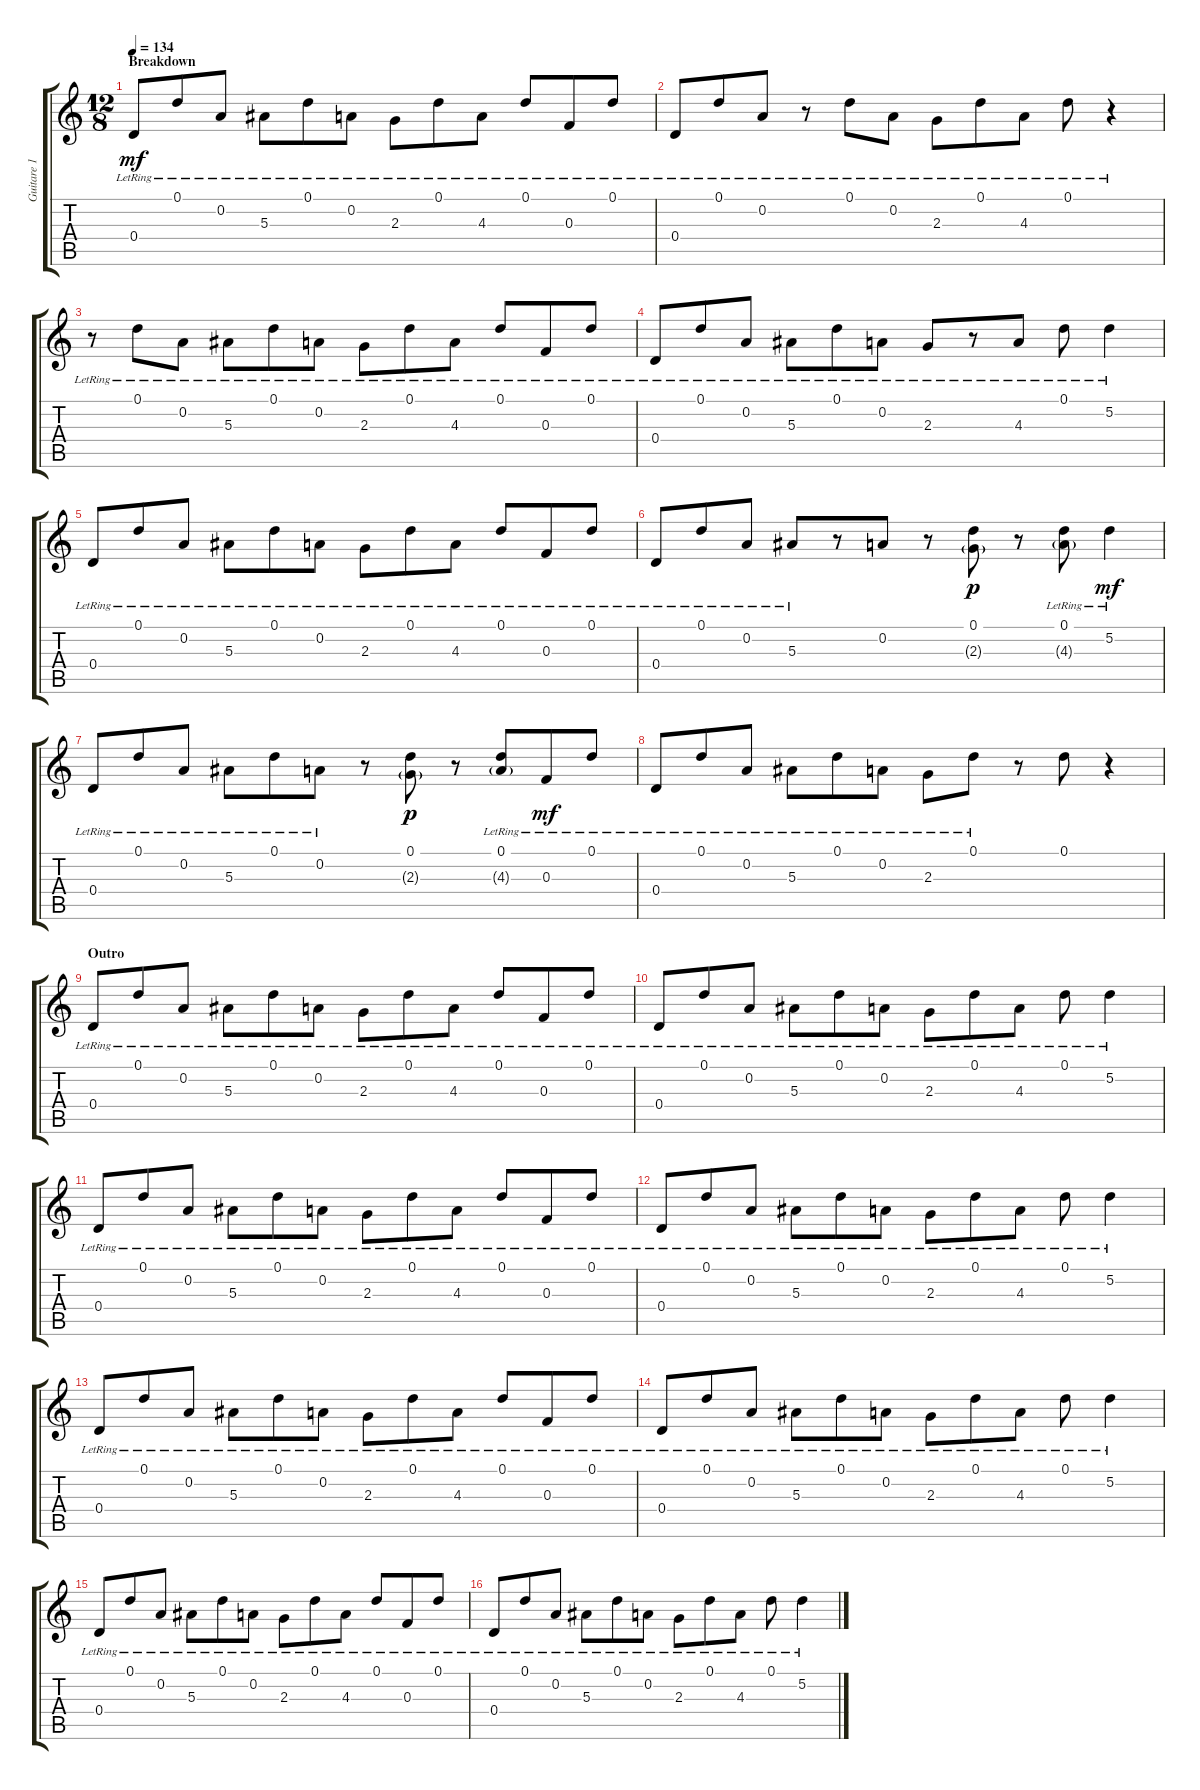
\track ("Guitare 1" "Guitare 1") {instrument acousticguitarsteel}
\staff {score tabs}
\tuning (D4 A3 F3 D3 A2 D2) {hide}
\ts (12 8)
\section ("" "Breakdown")
\tempo 134
\clef g2
\ks c
0.4{lr}.8{dy mf} 0.1{lr}.8 0.2{lr}.8 5.3{lr}.8 0.1{lr}.8 0.2{lr}.8 2.3{lr}.8 0.1{lr}.8 4.3{lr}.8 0.1{lr}.8 0.3{lr}.8 0.1{lr}.8 |
0.4{lr}.8 0.1{lr}.8 0.2{lr}.8 r.8 0.1{lr}.8 0.2{lr}.8 2.3{lr}.8 0.1{lr}.8 4.3{lr}.8 0.1{lr}.8 r.4 |
r.8 0.1{lr}.8 0.2{lr}.8 5.3{lr}.8 0.1{lr}.8 0.2{lr}.8 2.3{lr}.8 0.1{lr}.8 4.3{lr}.8 0.1{lr}.8 0.3{lr}.8 0.1{lr}.8 |
0.4{lr}.8 0.1{lr}.8 0.2{lr}.8 5.3{lr}.8 0.1{lr}.8 0.2{lr}.8 2.3{lr}.8 r.8 4.3{lr}.8 0.1{lr}.8 5.2{lr}.4 |
0.4{lr}.8 0.1{lr}.8 0.2{lr}.8 5.3{lr}.8 0.1{lr}.8 0.2{lr}.8 2.3{lr}.8 0.1{lr}.8 4.3{lr}.8 0.1{lr}.8 0.3{lr}.8 0.1{lr}.8 |
0.4{lr}.8 0.1{lr}.8 0.2{lr}.8 5.3{lr}.8 r.8 0.2.8 r.8 (0.1 2.3{g}).8{dy p} r.8 (0.1{lr} 4.3{g lr}).8 5.2{lr}.4{dy mf} |
0.4{lr}.8 0.1{lr}.8 0.2{lr}.8 5.3{lr}.8 0.1{lr}.8 0.2{lr}.8 r.8 (0.1 2.3{g}).8{dy p} r.8 (0.1{lr} 4.3{g lr}).8 0.3{lr}.8{dy mf} 0.1{lr}.8 |
0.4{lr}.8 0.1{lr}.8 0.2{lr}.8 5.3{lr}.8 0.1{lr}.8 0.2{lr}.8 2.3{lr}.8 0.1{lr}.8 r.8 0.1.8 r.4 |
\section ("" "Outro")
0.4{lr}.8 0.1{lr}.8 0.2{lr}.8 5.3{lr}.8 0.1{lr}.8 0.2{lr}.8 2.3{lr}.8 0.1{lr}.8 4.3{lr}.8 0.1{lr}.8 0.3{lr}.8 0.1{lr}.8 |
0.4{lr}.8 0.1{lr}.8 0.2{lr}.8 5.3{lr}.8 0.1{lr}.8 0.2{lr}.8 2.3{lr}.8 0.1{lr}.8 4.3{lr}.8 0.1{lr}.8 5.2{lr}.4 |
0.4{lr}.8 0.1{lr}.8 0.2{lr}.8 5.3{lr}.8 0.1{lr}.8 0.2{lr}.8 2.3{lr}.8 0.1{lr}.8 4.3{lr}.8 0.1{lr}.8 0.3{lr}.8 0.1{lr}.8 |
0.4{lr}.8 0.1{lr}.8 0.2{lr}.8 5.3{lr}.8 0.1{lr}.8 0.2{lr}.8 2.3{lr}.8 0.1{lr}.8 4.3{lr}.8 0.1{lr}.8 5.2{lr}.4 |
0.4{lr}.8 0.1{lr}.8 0.2{lr}.8 5.3{lr}.8 0.1{lr}.8 0.2{lr}.8 2.3{lr}.8 0.1{lr}.8 4.3{lr}.8 0.1{lr}.8 0.3{lr}.8 0.1{lr}.8 |
0.4{lr}.8 0.1{lr}.8 0.2{lr}.8 5.3{lr}.8 0.1{lr}.8 0.2{lr}.8 2.3{lr}.8 0.1{lr}.8 4.3{lr}.8 0.1{lr}.8 5.2{lr}.4 |
0.4{lr}.8 0.1{lr}.8 0.2{lr}.8 5.3{lr}.8 0.1{lr}.8 0.2{lr}.8 2.3{lr}.8 0.1{lr}.8 4.3{lr}.8 0.1{lr}.8 0.3{lr}.8 0.1{lr}.8 |
0.4{lr}.8 0.1{lr}.8 0.2{lr}.8 5.3{lr}.8 0.1{lr}.8 0.2{lr}.8 2.3{lr}.8 0.1{lr}.8 4.3{lr}.8 0.1{lr}.8 5.2{lr}.4
